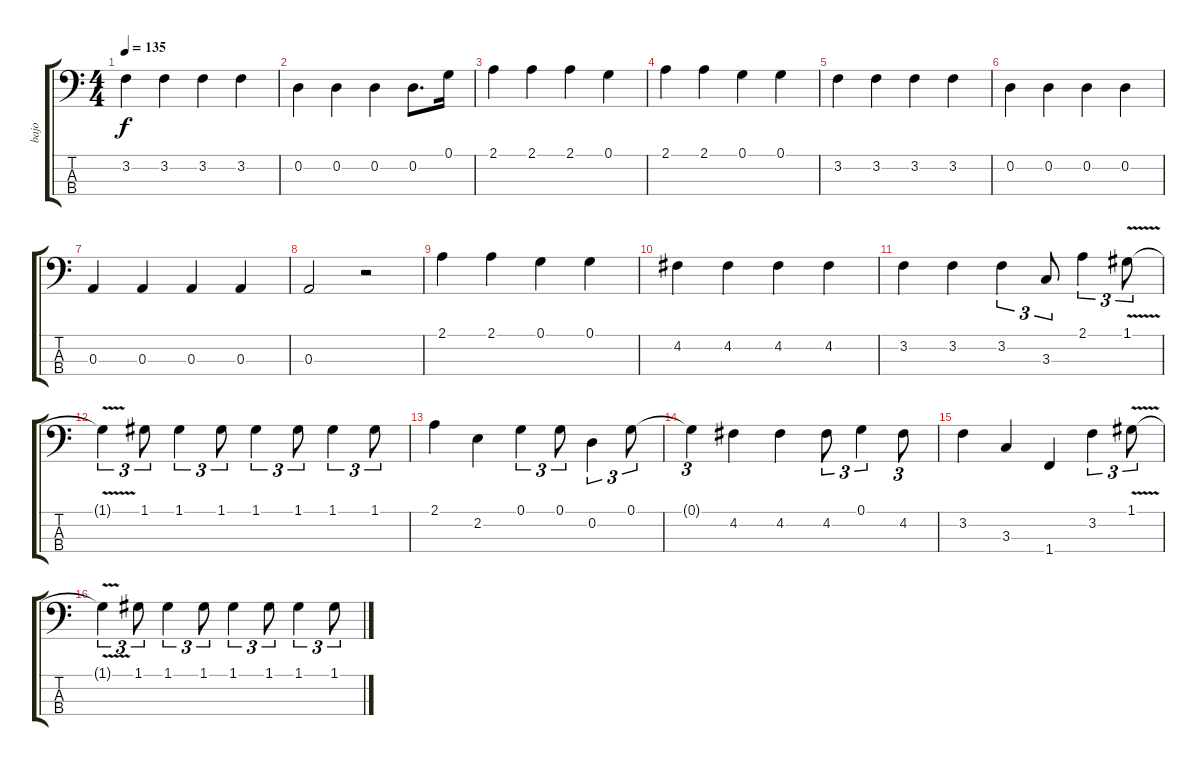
\track ("bajo" "bajo") {instrument electricbassfinger}
\staff {score tabs}
\tuning (G2 D2 A1 E1) {hide}
\ts (4 4)
\tempo 135
\clef f4
\ks c
3.2.4{dy f} 3.2.4 3.2.4 3.2.4 |
0.2.4 0.2.4 0.2.4 0.2.8{d} 0.1.16 |
2.1.4 2.1.4 2.1.4 0.1.4 |
2.1.4 2.1.4 0.1.4 0.1.4 |
3.2.4 3.2.4 3.2.4 3.2.4 |
0.2.4 0.2.4 0.2.4 0.2.4 |
0.3.4 0.3.4 0.3.4 0.3.4 |
0.3.2 r.2 |
2.1.4 2.1.4 0.1.4 0.1.4 |
4.2.4 4.2.4 4.2.4 4.2.4 |
3.2.4 3.2.4 3.2.4{tu (3 2)} 3.3.8{tu (3 2)} 2.1.4{tu (3 2)} 1.1{v}.8{tu (3 2)} |
1.1{t}.4{tu (3 2)} 1.1.8{tu (3 2)} 1.1.4{tu (3 2)} 1.1.8{tu (3 2)} 1.1.4{tu (3 2)} 1.1.8{tu (3 2)} 1.1.4{tu (3 2)} 1.1.8{tu (3 2)} |
2.1.4 2.2.4 0.1.4{tu (3 2)} 0.1.8{tu (3 2)} 0.2.4{tu (3 2)} 0.1.8{tu (3 2)} |
0.1{t}.4{tu (3 2)} 4.2.4 4.2.4 4.2.8{tu (3 2)} 0.1.4{tu (3 2)} 4.2.8{tu (3 2)} |
3.2.4 3.3.4 1.4.4 3.2.4{tu (3 2)} 1.1{v}.8{tu (3 2)} |
1.1{t}.4{tu (3 2)} 1.1.8{tu (3 2)} 1.1.4{tu (3 2)} 1.1.8{tu (3 2)} 1.1.4{tu (3 2)} 1.1.8{tu (3 2)} 1.1.4{tu (3 2)} 1.1.8{tu (3 2)}
